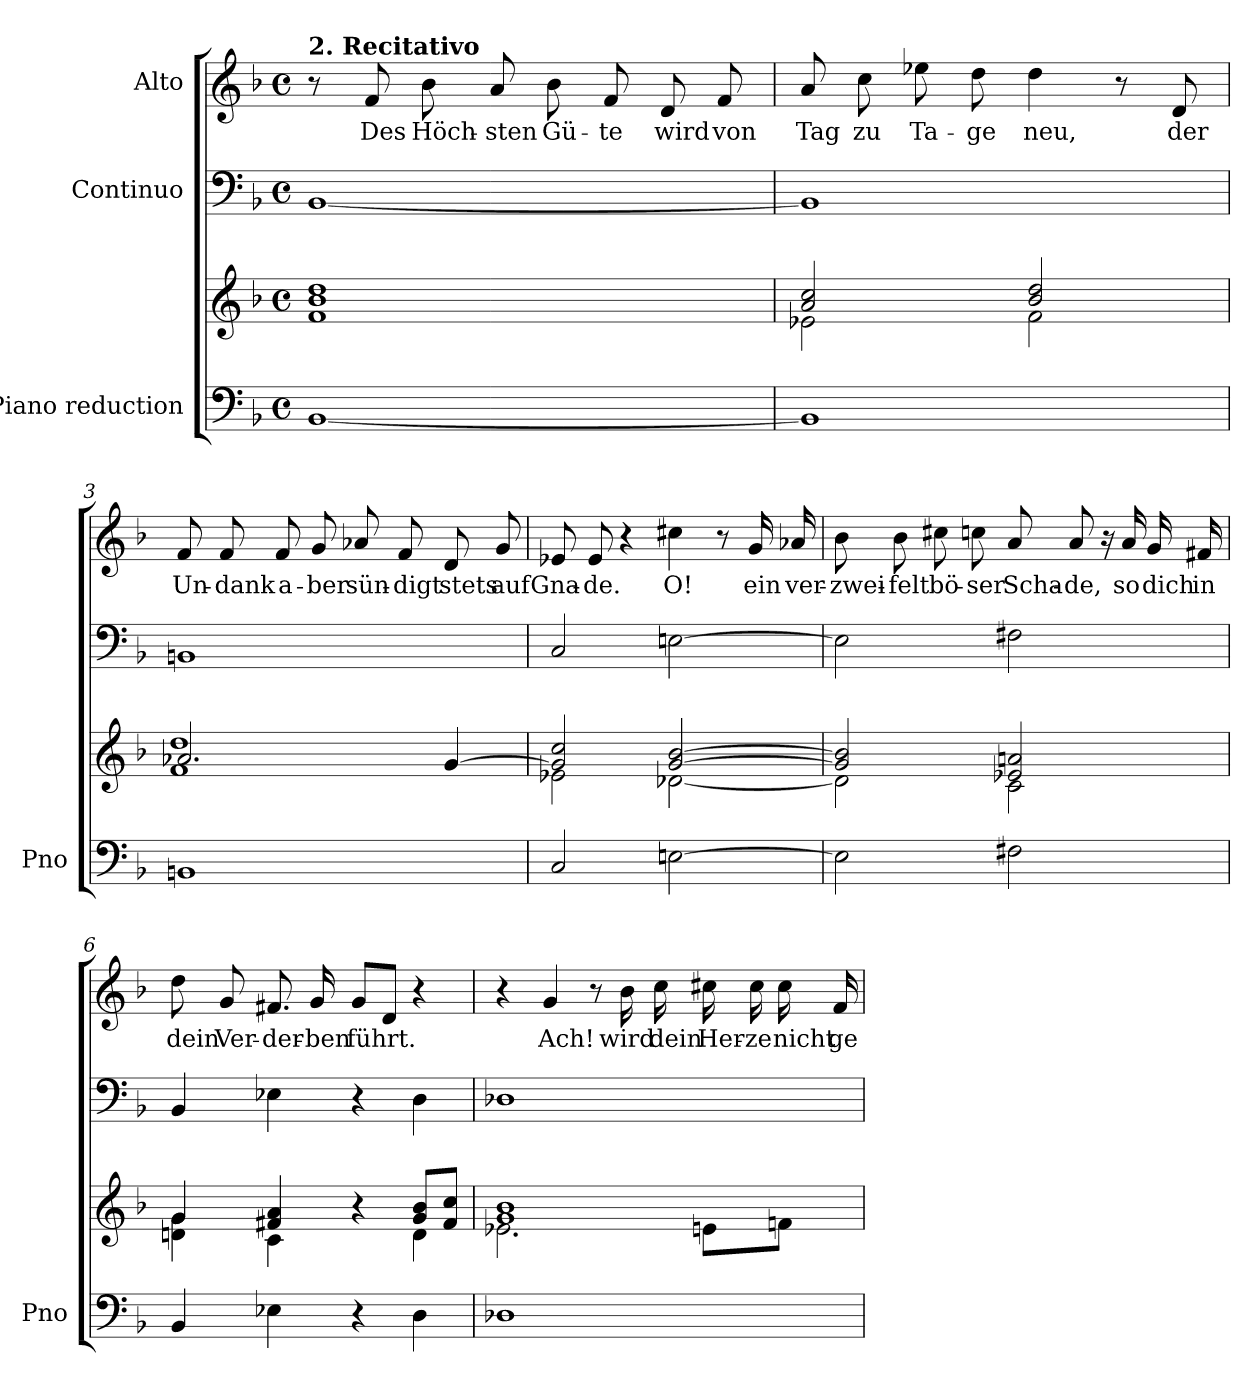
**kern	**kern	**kern	**kern	**text
*part3	*part3	*part2	*part1	*part1
*staff4	*staff3	*staff2	*staff1	*staff1
*I"Piano reduction	*	*I"Continuo	*I"Alto	*
*I'Pno	*	*	*	*
*clefF4	*clefG2	*clefF4	*clefG2	*
*k[b-]	*k[b-]	*k[b-]	*k[b-]	*
*M4/4	*M4/4	*M4/4	*M4/4	*
*met(c)	*met(c)	*met(c)	*met(c)	*
=1	=1	=1	=1	=1
*	*^	*	*	*
!	!	!	!	!LO:TX:a:B:t=2. Recitativo	!
[1BB-	1b- 1dd	1f	[1BB-	8r	.
!	!	!	!	!	!LO:LY:b
.	.	.	.	8f/	Des
!	!	!	!	!	!LO:LY:b
.	.	.	.	8b-\	Höch-
!	!	!	!	!	!LO:LY:b
.	.	.	.	8a/	sten
!	!	!	!	!	!LO:LY:b
.	.	.	.	8b-\	Gü-
!	!	!	!	!	!LO:LY:b
.	.	.	.	8f/	te
!	!	!	!	!	!LO:LY:b
.	.	.	.	8d/	wird
!	!	!	!	!	!LO:LY:b
.	.	.	.	8f/	von
=2	=2	=2	=2	=2	=2
!	!	!	!	!	!LO:LY:b
1BB-]	2a/ 2cc/	2e-X\	1BB-]	8a/	Tag
!	!	!	!	!	!LO:LY:b
.	.	.	.	8cc\	zu
!	!	!	!	!	!LO:LY:b
.	.	.	.	8ee-X\	Ta-
!	!	!	!	!	!LO:LY:b
.	.	.	.	8dd\	ge
!	!	!	!	!	!LO:LY:b
.	2b-/ 2dd/	2f\	.	4dd\	neu,
.	.	.	.	8r	.
!	!	!	!	!	!LO:LY:b
.	.	.	.	8d/	der
=3	=3	=3	=3	=3	=3
!	!	!	!	!	!LO:LY:b
1BBn	2.a-X/	1f 1dd	1BBn	8f/	Un-
!	!	!	!	!	!LO:LY:b
.	.	.	.	8f/	dank
!	!	!	!	!	!LO:LY:b
.	.	.	.	8f/	a-
!	!	!	!	!	!LO:LY:b
.	.	.	.	8g/	ber
!	!	!	!	!	!LO:LY:b
.	.	.	.	8a-X/	sün-
!	!	!	!	!	!LO:LY:b
.	.	.	.	8f/	digt
!	!	!	!	!	!LO:LY:b
.	[4g/	.	.	8d/	stets
!	!	!	!	!	!LO:LY:b
.	.	.	.	8g/	auf
=4	=4	=4	=4	=4	=4
!	!	!	!	!	!LO:LY:b
2C/	2g/] 2cc/	2e-X\	2C/	8e-X/	Gna-
!	!	!	!	!	!LO:LY:b
.	.	.	.	8e-/	de.
.	.	.	.	4r	.
!	!	!	!	!	!LO:LY:b
[2En\	[2g/ [2b-/	[2d-X\	[2En\	4cc#X\	O!
.	.	.	.	8r	.
!	!	!	!	!	!LO:LY:b
.	.	.	.	16g/	ein
!	!	!	!	!	!LO:LY:b
.	.	.	.	16a-X/	ver-
!!LO:LB:g=z
=5	=5	=5	=5	=5	=5
!	!	!	!	!	!LO:LY:b
2E\]	2g/] 2b-/]	2d-\]	2E\]	8b-\	zwei-
!	!	!	!	!	!LO:LY:b
.	.	.	.	8b-\	felt
!	!	!	!	!	!LO:LY:b
.	.	.	.	8cc#X\	bö-
!	!	!	!	!	!LO:LY:b
.	.	.	.	8ccn\	ser
!	!	!	!	!	!LO:LY:b
2F#X\	2e-X/ 2an/	2c\	2F#X\	8a/	Scha-
!	!	!	!	!	!LO:LY:b
.	.	.	.	8a/	de,
.	.	.	.	16r	.
!	!	!	!	!	!LO:LY:b
.	.	.	.	16a/	so
!	!	!	!	!	!LO:LY:b
.	.	.	.	16g/	dich
!	!	!	!	!	!LO:LY:b
.	.	.	.	16f#X/	in
=6	=6	=6	=6	=6	=6
!	!	!	!	!	!LO:LY:b
4BB-/	4g/	4dn\ 4g\	4BB-/	8dd\	dein
!	!	!	!	!	!LO:LY:b
.	.	.	.	8g/	Ver-
!	!	!	!	!	!LO:LY:b
4E-X\	4f#X/ 4a/	4c\	4E-X\	8.f#X/	der-
!	!	!	!	!	!LO:LY:b
.	.	.	.	16g/	ben
!	!	!	!	!	!LO:LY:b
4r	4r	4ryy	4r	8g/L	führt.
.	.	.	.	8d/J	.
4D\	8g/ 8b-/L	4d\	4D\	4r	.
.	8f#/ 8cc/J	.	.	.	.
=7	=7	=7	=7	=7	=7
1D-X	1g 1b-	2.e-X\	1D-X	4r	.
!	!	!	!	!	!LO:LY:b
.	.	.	.	4g/	Ach!
.	.	.	.	8r	.
!	!	!	!	!	!LO:LY:b
.	.	.	.	16b-\	wird
!	!	!	!	!	!LO:LY:b
.	.	.	.	16cc\	dein
!	!	!	!	!	!LO:LY:b
.	.	8en\L	.	16cc#X\	Her-
!	!	!	!	!	!LO:LY:b
.	.	.	.	16cc#\	ze
!	!	!	!	!	!LO:LY:b
.	.	8fn\J	.	16cc#\	nicht
!	!	!	!	!	!LO:LY:b
.	.	.	.	16f/	ge-
*	*v	*v	*	*	*
=	=	=	=	=
*-	*-	*-	*-	*-
